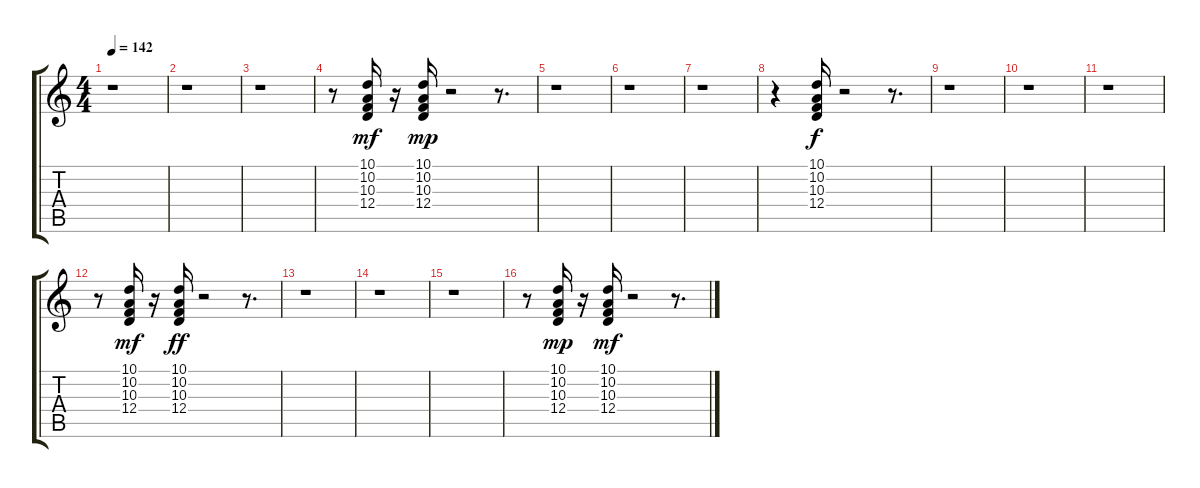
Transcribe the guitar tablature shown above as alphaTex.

\track "" {instrument orchestrahit}
\staff {score tabs}
\tuning (E4 B3 G3 D3 A2 E2) {hide}
\ts (4 4)
\tempo 142
\clef g2
\ks c
r.1{dy mf} |
r.1 |
r.1 |
r.8 (10.1 10.2 10.3 12.4).16 r.16 (10.1 10.2 10.3 12.4).16{dy mp} r.2 r.8{d} |
r.1 |
r.1 |
r.1 |
r.4 (10.1 10.2 10.3 12.4).16{dy f} r.2 r.8{d} |
r.1 |
r.1 |
r.1 |
r.8 (10.1 10.2 10.3 12.4).16{dy mf} r.16 (10.1 10.2 10.3 12.4).16{dy ff} r.2 r.8{d} |
r.1 |
r.1 |
r.1 |
r.8 (10.1 10.2 10.3 12.4).16{dy mp} r.16 (10.1 10.2 10.3 12.4).16{dy mf} r.2 r.8{d}
